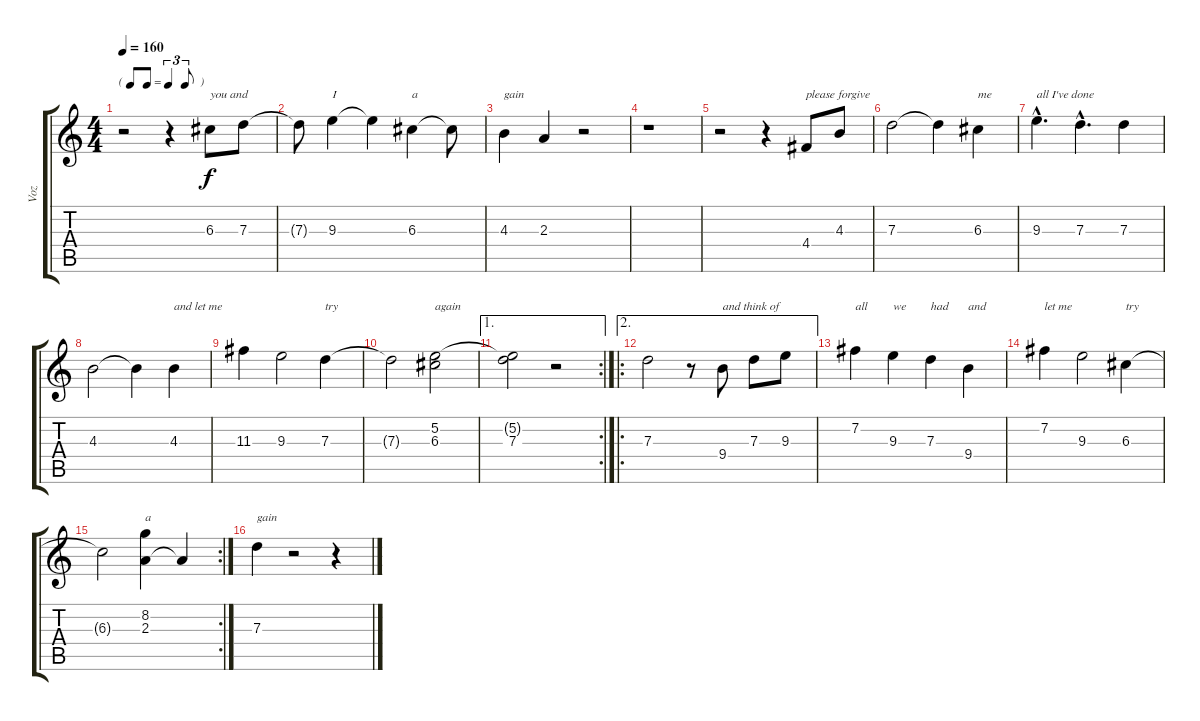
\track ("Voz" "Voz") {instrument electricguitarjazz}
\staff {score tabs}
\tuning (E4 B3 G3 D3 A2 E2) {hide}
\ts (4 4)
\tf triplet8th
\tempo 160
\clef g2
\ks c
r.2{dy f} r.4 6.3.8{txt "you and"} 7.3.8 |
7.3{t}.8 9.3.4{txt "I"} 9.3{t}.4 6.3.4{txt "a"} 6.3{t}.8 |
4.3.4{txt "gain"} 2.3.4 r.2 |
r.1 |
r.2 r.4 4.4.8{txt "please forgive"} 4.3.8 |
7.3.2 7.3{t}.4 6.3.4{txt "me"} |
9.3{hac}.4{d txt "all I've done"} 7.3{hac}.4{d} 7.3.4 |
4.3.2 4.3{t}.4 4.3.4{txt "and let me"} |
11.3.4 9.3.2 7.3.4{txt "try"} |
7.3{t}.2 (5.2 6.3).2{txt "again"} |
\ae 1
\rc 2
(5.2{t} 7.3).2 r.2 |
\ae 2
\ro
7.3.2 r.8 9.4.8{txt "and think of"} 7.3.8 9.3.8 |
7.2.4{txt "all"} 9.3.4{txt "we"} 7.3.4{txt "had"} 9.4.4{txt "and"} |
7.2.4{txt "let me"} 9.3.2 6.3.4{txt "try"} |
\rc 2
6.3{t}.2 (8.2 2.3).4{txt "a"} 2.3{t}.4 |
7.3.4{txt "gain"} r.2 r.4
